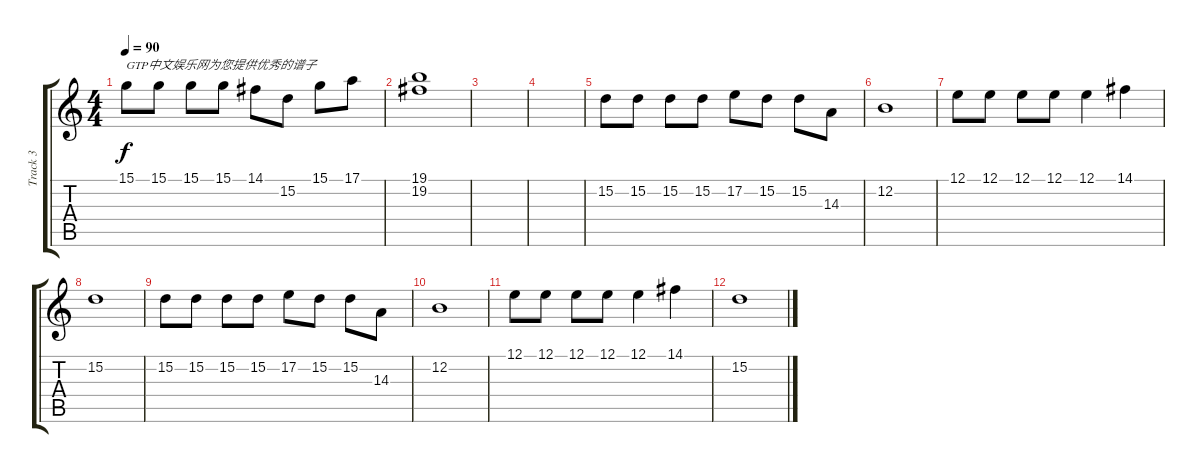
\track ("Track 3" "Track 3") {instrument stringensemble1}
\staff {score tabs}
\tuning (E4 B3 G3 D3 A2 E2) {hide}
\ts (4 4)
\tempo 90
\clef g2
\ks c
15.1.8{txt "GTP中文娱乐网为您提供优秀的谱子" dy f} 15.1.8 15.1.8 15.1.8 14.1.8 15.2.8 15.1.8 17.1.8 |
(19.1 19.2).1 |
|
|
15.2.8 15.2.8 15.2.8 15.2.8 17.2.8 15.2.8 15.2.8 14.3.8 |
12.2.1 |
12.1.8 12.1.8 12.1.8 12.1.8 12.1.4 14.1.4 |
15.2.1 |
15.2.8 15.2.8 15.2.8 15.2.8 17.2.8 15.2.8 15.2.8 14.3.8 |
12.2.1 |
12.1.8 12.1.8 12.1.8 12.1.8 12.1.4 14.1.4 |
15.2.1
